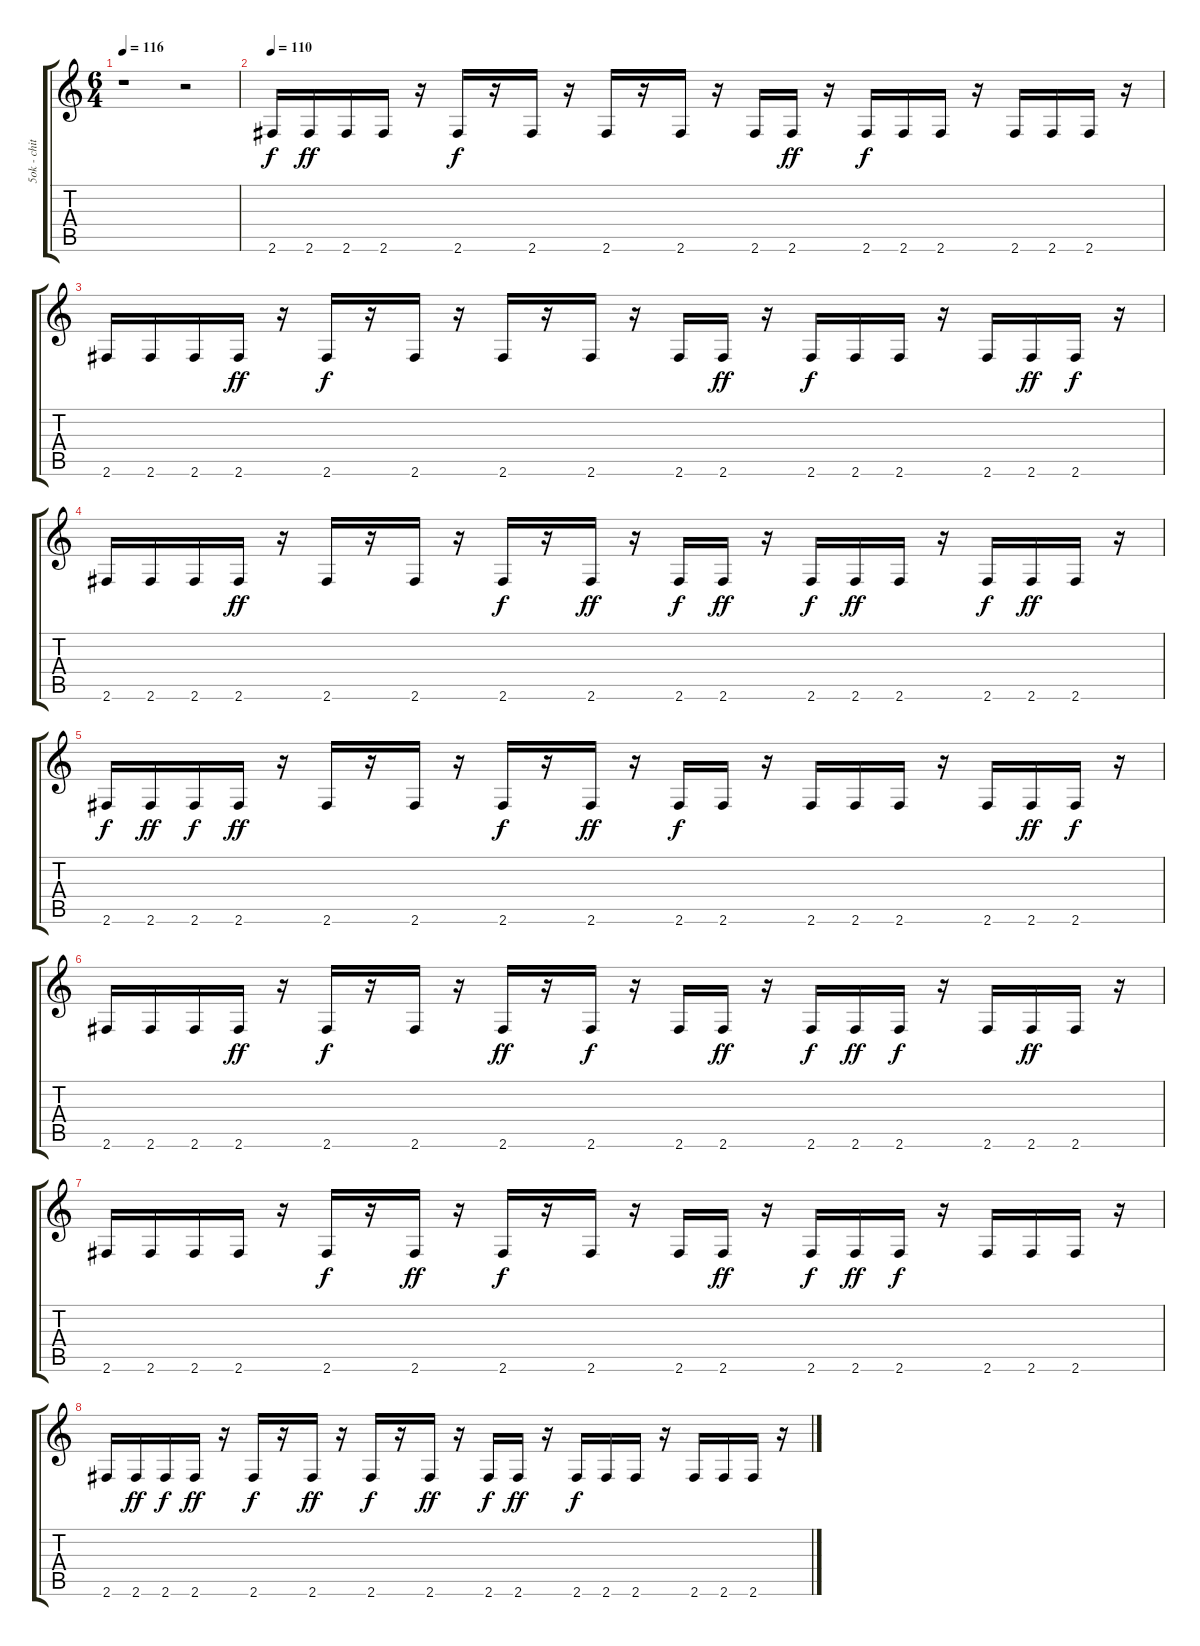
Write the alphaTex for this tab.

\track ("5ok - chitarra main" "5ok - chit") {instrument distortionguitar}
\staff {score tabs}
\tuning (E4 B3 G3 D3 A2 E2) {hide}
\ts (6 4)
\tempo 116
\clef g2
\ks c
r.1{dy fff} r.2 |
\tempo 110
2.6.16{dy f} 2.6.16{dy ff} 2.6.16 2.6.16 r.16 2.6.16{dy f} r.16 2.6.16 r.16 2.6.16 r.16 2.6.16 r.16 2.6.16 2.6.16{dy ff} r.16 2.6.16{dy f} 2.6.16 2.6.16 r.16 2.6.16 2.6.16 2.6.16 r.16 |
2.6.16 2.6.16 2.6.16 2.6.16{dy ff} r.16 2.6.16{dy f} r.16 2.6.16 r.16 2.6.16 r.16 2.6.16 r.16 2.6.16 2.6.16{dy ff} r.16 2.6.16{dy f} 2.6.16 2.6.16 r.16 2.6.16 2.6.16{dy ff} 2.6.16{dy f} r.16 |
2.6.16 2.6.16 2.6.16 2.6.16{dy ff} r.16 2.6.16 r.16 2.6.16 r.16 2.6.16{dy f} r.16 2.6.16{dy ff} r.16 2.6.16{dy f} 2.6.16{dy ff} r.16 2.6.16{dy f} 2.6.16{dy ff} 2.6.16 r.16 2.6.16{dy f} 2.6.16{dy ff} 2.6.16 r.16 |
2.6.16{dy f} 2.6.16{dy ff} 2.6.16{dy f} 2.6.16{dy ff} r.16 2.6.16 r.16 2.6.16 r.16 2.6.16{dy f} r.16 2.6.16{dy ff} r.16 2.6.16{dy f} 2.6.16 r.16 2.6.16 2.6.16 2.6.16 r.16 2.6.16 2.6.16{dy ff} 2.6.16{dy f} r.16 |
2.6.16 2.6.16 2.6.16 2.6.16{dy ff} r.16 2.6.16{dy f} r.16 2.6.16 r.16 2.6.16{dy ff} r.16 2.6.16{dy f} r.16 2.6.16 2.6.16{dy ff} r.16 2.6.16{dy f} 2.6.16{dy ff} 2.6.16{dy f} r.16 2.6.16 2.6.16{dy ff} 2.6.16 r.16 |
2.6.16 2.6.16 2.6.16 2.6.16 r.16 2.6.16{dy f} r.16 2.6.16{dy ff} r.16 2.6.16{dy f} r.16 2.6.16 r.16 2.6.16 2.6.16{dy ff} r.16 2.6.16{dy f} 2.6.16{dy ff} 2.6.16{dy f} r.16 2.6.16 2.6.16 2.6.16 r.16 |
2.6.16 2.6.16{dy ff} 2.6.16{dy f} 2.6.16{dy ff} r.16 2.6.16{dy f} r.16 2.6.16{dy ff} r.16 2.6.16{dy f} r.16 2.6.16{dy ff} r.16 2.6.16{dy f} 2.6.16{dy ff} r.16 2.6.16{dy f} 2.6.16 2.6.16 r.16 2.6.16 2.6.16 2.6.16 r.16
